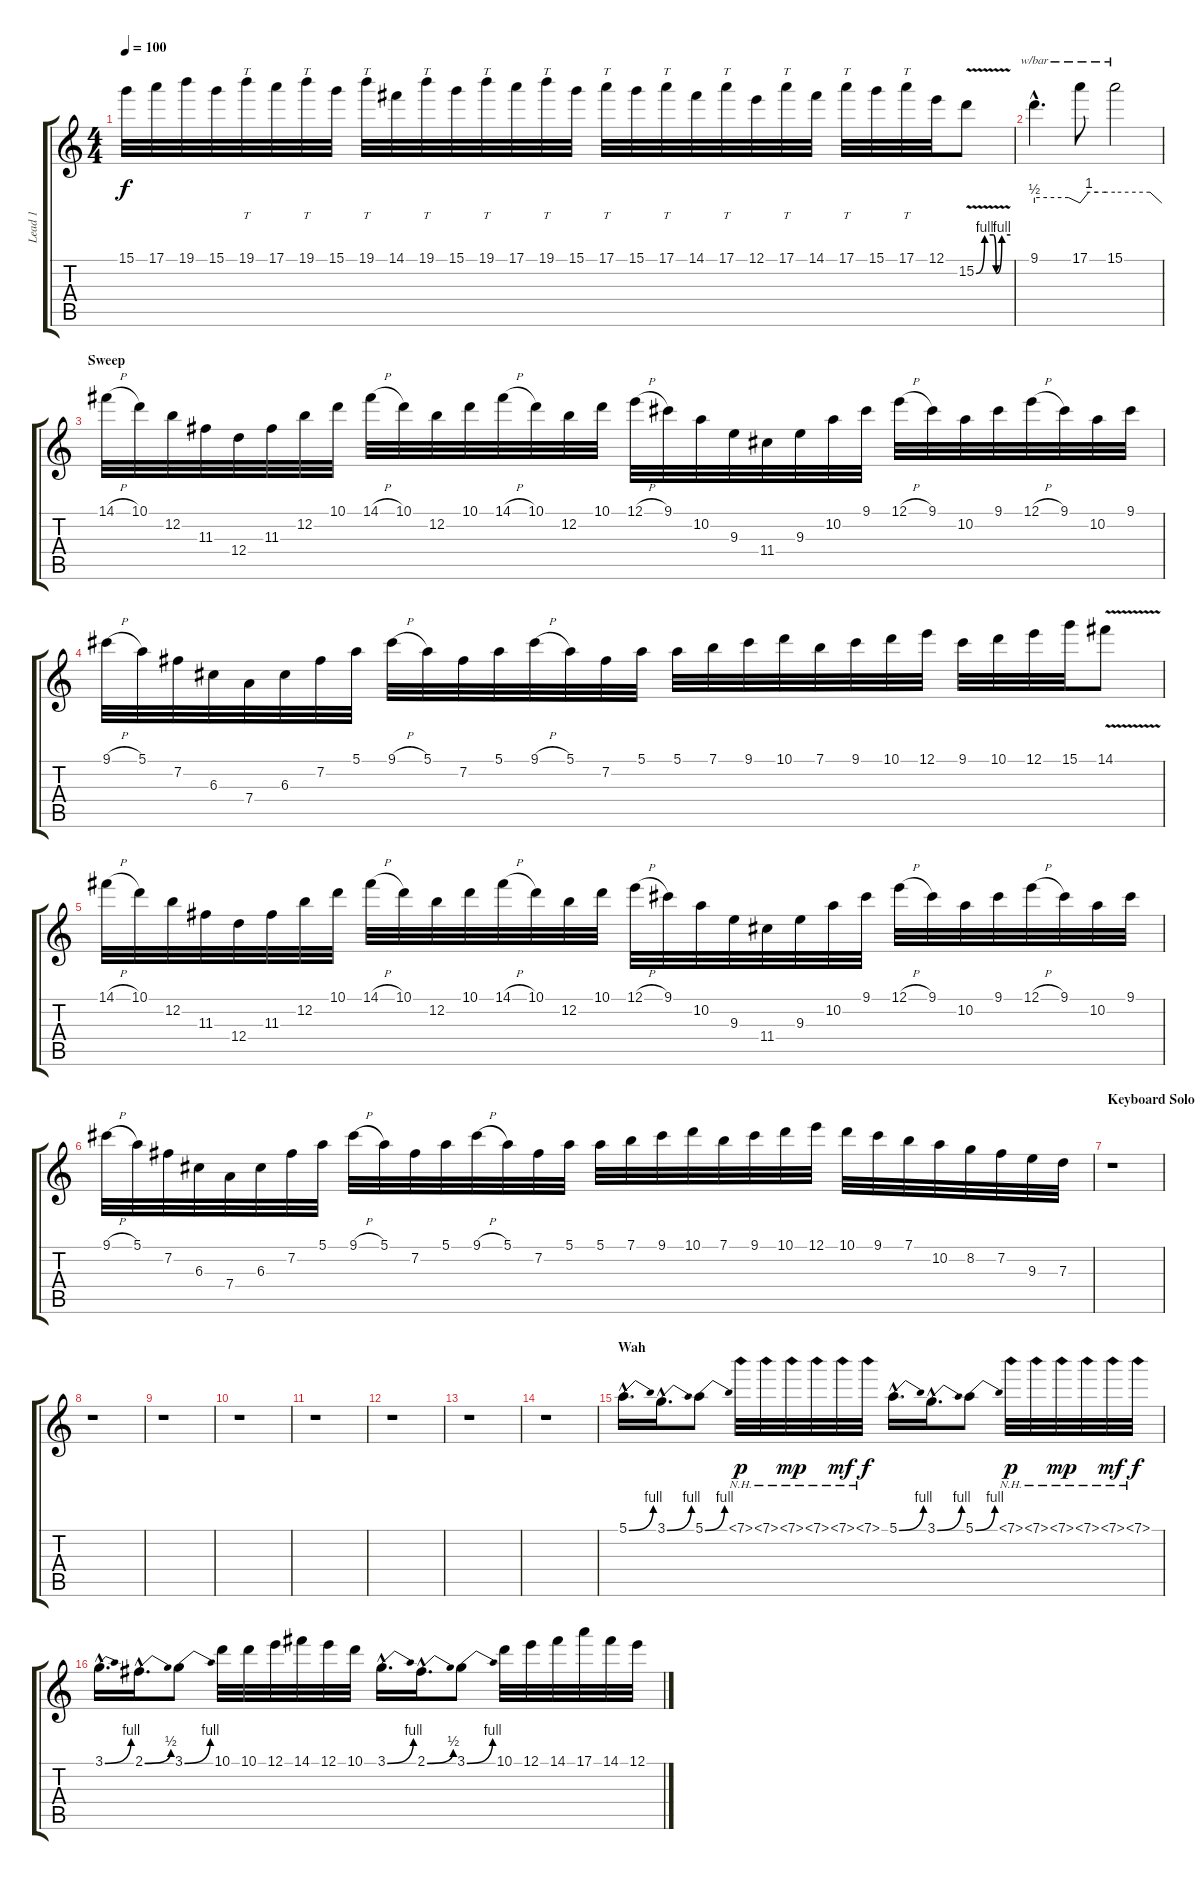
\track ("Lead 1" "Lead 1") {instrument overdrivenguitar}
\staff {score tabs}
\tuning (E4 B3 G3 D3 A2 E2) {hide}
\ts (4 4)
\tempo 100
\clef g2
\ks c
15.1.32{dy f} 17.1.32 19.1.32 15.1.32 19.1.32{tt} 17.1.32 19.1.32{tt} 15.1.32 19.1.32{tt} 14.1.32 19.1.32{tt} 15.1.32 19.1.32{tt} 17.1.32 19.1.32{tt} 15.1.32 17.1.32{tt} 15.1.32 17.1.32{tt} 14.1.32 17.1.32{tt} 12.1.32 17.1.32{tt} 14.1.32 17.1.32{tt} 15.1.32 17.1.32{tt} 12.1.32 15.2{be (custom 0 0 15 4 30 4 35 0 45 4 60 4) v}.8 |
9.1{hac}.4{d tbe (custom default 0 2 45 2 60 0)} 17.1.8{tbe (custom default 0 0 15 4 30 4 44 4 60 4)} 15.1.2{tbe (custom default 0 4 45 4 60 0)} |
\section ("" "Sweep")
14.1{h}.32 10.1.32 12.2.32 11.3.32 12.4.32 11.3.32 12.2.32 10.1.32 14.1{h}.32 10.1.32 12.2.32 10.1.32 14.1{h}.32 10.1.32 12.2.32 10.1.32 12.1{h}.32 9.1.32 10.2.32 9.3.32 11.4.32 9.3.32 10.2.32 9.1.32 12.1{h}.32 9.1.32 10.2.32 9.1.32 12.1{h}.32 9.1.32 10.2.32 9.1.32 |
9.1{h}.32 5.1.32 7.2.32 6.3.32 7.4.32 6.3.32 7.2.32 5.1.32 9.1{h}.32 5.1.32 7.2.32 5.1.32 9.1{h}.32 5.1.32 7.2.32 5.1.32 5.1.32 7.1.32 9.1.32 10.1.32 7.1.32 9.1.32 10.1.32 12.1.32 9.1.32 10.1.32 12.1.32 15.1.32 14.1{v}.8 |
14.1{h}.32 10.1.32 12.2.32 11.3.32 12.4.32 11.3.32 12.2.32 10.1.32 14.1{h}.32 10.1.32 12.2.32 10.1.32 14.1{h}.32 10.1.32 12.2.32 10.1.32 12.1{h}.32 9.1.32 10.2.32 9.3.32 11.4.32 9.3.32 10.2.32 9.1.32 12.1{h}.32 9.1.32 10.2.32 9.1.32 12.1{h}.32 9.1.32 10.2.32 9.1.32 |
9.1{h}.32 5.1.32 7.2.32 6.3.32 7.4.32 6.3.32 7.2.32 5.1.32 9.1{h}.32 5.1.32 7.2.32 5.1.32 9.1{h}.32 5.1.32 7.2.32 5.1.32 5.1.32 7.1.32 9.1.32 10.1.32 7.1.32 9.1.32 10.1.32 12.1.32 10.1.32 9.1.32 7.1.32 10.2.32 8.2.32 7.2.32 9.3.32 7.3.32 |
\section ("" "Keyboard Solo")
r.1 |
r.1 |
r.1 |
r.1 |
r.1 |
r.1 |
r.1 |
r.1 |
\section ("" "Wah")
5.1{be (bend 0 0 60 4) hac}.16{d} 3.1{be (bend 0 0 60 4) hac}.16{d} 5.1{be (bend 0 0 60 4)}.8 7.1{nh}.32{dy p} 7.1{nh}.32 7.1{nh}.32{dy mp} 7.1{nh}.32 7.1{nh}.32{dy mf} 7.1{nh}.32{dy f} 5.1{be (bend 0 0 60 4) hac}.16{d} 3.1{be (bend 0 0 60 4) hac}.16{d} 5.1{be (bend 0 0 60 4)}.8 7.1{nh}.32{dy p} 7.1{nh}.32 7.1{nh}.32{dy mp} 7.1{nh}.32 7.1{nh}.32{dy mf} 7.1{nh}.32{dy f} |
3.1{be (bend 0 0 60 4) hac}.16{d} 2.1{be (bend 0 0 60 2) hac}.16{d} 3.1{be (bend 0 0 60 4)}.8 10.1.32 10.1.32 12.1.32 14.1.32 12.1.32 10.1.32 3.1{be (bend 0 0 60 4) hac}.16{d} 2.1{be (bend 0 0 60 2) hac}.16{d} 3.1{be (bend 0 0 60 4)}.8 10.1.32 12.1.32 14.1.32 17.1.32 14.1.32 12.1.32
